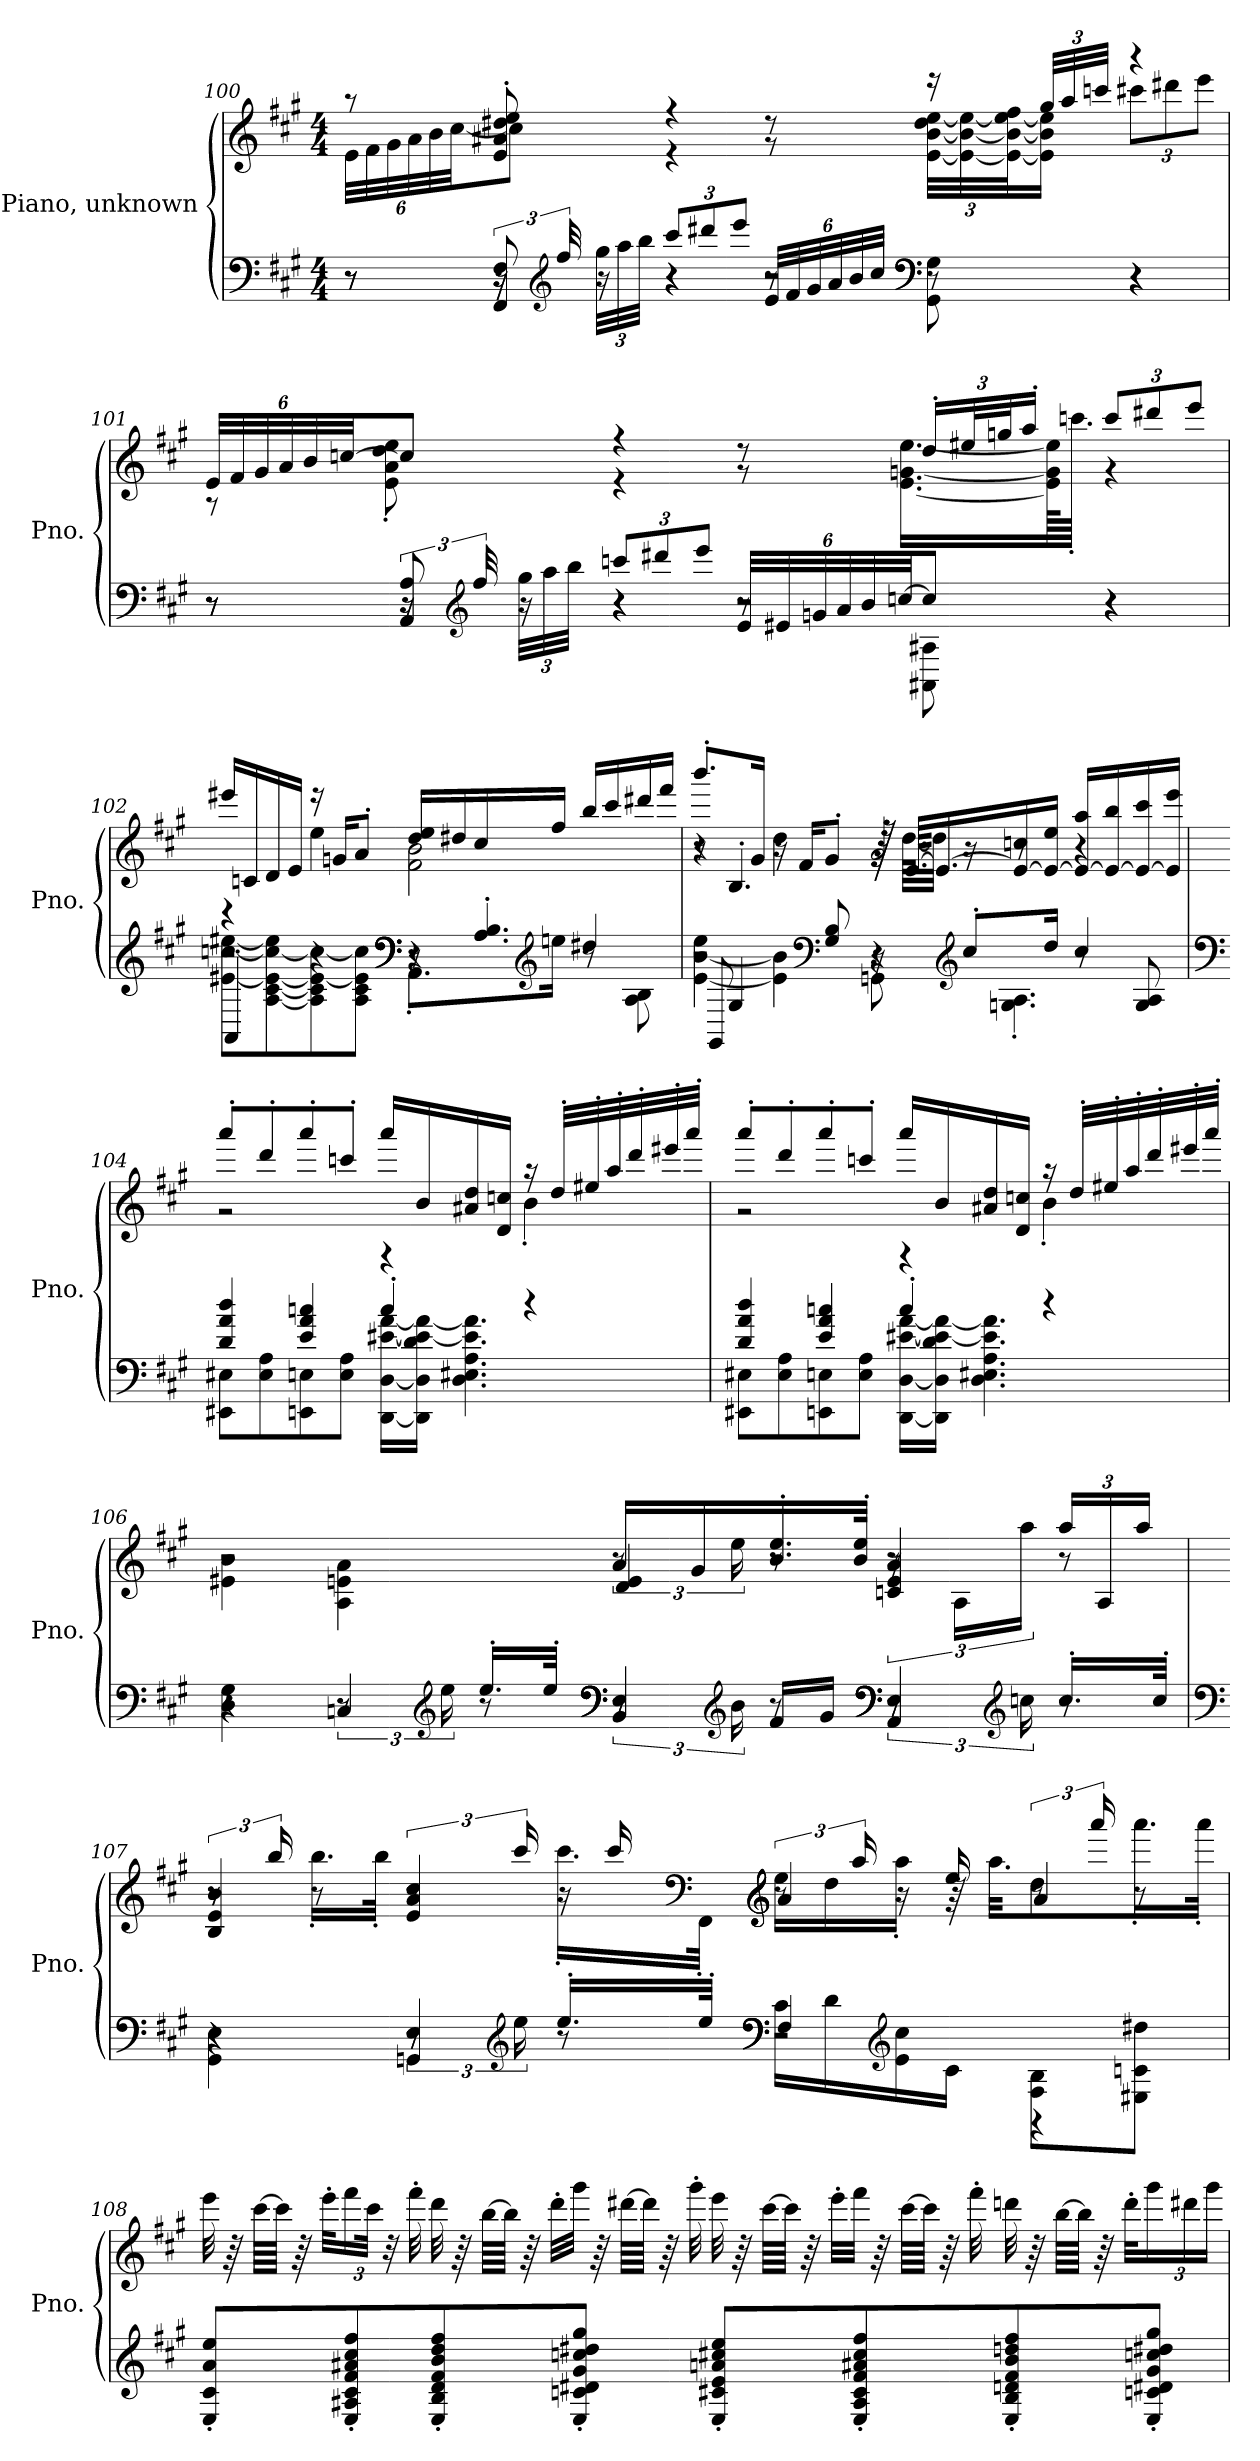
**kern	**kern
*part1	*part1
*staff2	*staff1
*I"Piano, unknown	*
*I'Pno.	*
!!LO:LB:g=z
*clefF4	*clefG2
*k[f#c#g#]	*k[f#c#g#]
*M4/4	*M4/4
=100	=100
*^	*^
*	*^	*	*
*	*	*	*	*Xbrackettup
8r	8r	8r	8r	48e\LLL
.	.	.	.	48f#\
.	.	.	.	48g#\
.	.	.	.	48a\
.	.	.	.	48b\
.	.	.	.	[48cc#\JJ
24r	16r	8FF#/ 8F#/	8e/' 8a#X/' 8dd#X/' 8ee/'	8cc#\J]
*clefG2	*	*	*	*
48ff#/	.	.	.	.
*	*Xbrackettup	*	*	*
16r	48gg#\LLL	.	.	.
.	48aa\	.	.	.
.	48bb\JJJ	.	.	.
12ccc#/L	4r	4r	4r	4r
12ddd#X/	.	.	.	.
12eee/J	.	.	.	.
48e/LLL	8r	2r	8r	8r
48f#/	.	.	.	.
48g#/	.	.	.	.
48a/	.	.	.	.
48b/	.	.	.	.
48cc#/JJJ	.	.	.	.
*clefF4	*	*	*	*
8r	8GG#\ 8G#\	.	16r	[48e\ [48b\ 48dd#\ [48ee\LLL
.	.	.	.	48e\_ 48b\_ 48ee\_
.	.	.	.	48e\_ 48b\_ 48ee\_ 48ff#\J
.	.	.	48gg#/LLL	16e\] 16b\] 16ee\]JJ
.	.	.	48aa/	.
.	.	.	48cccn/JJJ	.
4r	4r	.	4r	12ccc#X\L
.	.	.	.	12ddd#X\
.	.	.	.	12eee\J
!!LO:PB:g=z	!!
=101	=101	=101	=101	=101
8r	8r	8r	48e/LLL	8r
.	.	.	48f#/	.
.	.	.	48g#/	.
.	.	.	48a/	.
.	.	.	48b/	.
.	.	.	[48ccn/JJ	.
*brackettup	*	*	*	*
24r	16r	8AA/ 8A/	8cc/J]	8e\' 8a\' 8dd\' 8ee\'
*clefG2	*	*	*	*
48ff#/	.	.	.	.
*	*Xbrackettup	*	*	*
16r	48gg#\LLL	.	.	.
.	48aa\	.	.	.
.	48bb\JJJ	.	.	.
12cccn/L	4r	4r	4r	4r
12ddd#X/	.	.	.	.
12eee/J	.	.	.	.
48e/LLL	8r	2r	8r	8r
48e#X/	.	.	.	.
48gn/	.	.	.	.
48a/	.	.	.	.
48b/	.	.	.	.
[48ccn/JJ	.	.	.	.
8cc/J]	8AA#X\ 8A#X\	.	24dd'/LL	[16.e\ [16.gn\ [16.ee\LL
.	.	.	48ee#X/L	.
.	.	.	48ggn/J	.
.	.	.	24aa'/JJ	.
.	.	.	.	128e\] 128g\] 128ee\]KLL
.	.	.	.	64.cccn'\JJJJ
4r	4r	.	12ccc/L	4r
.	.	.	12ddd#X/	.
.	.	.	12eee/J	.
!!LO:LB:g=z	!!
=102	=102	=102	=102	=102
2r	[8e#X\ [8ccn\ [8ee#X\L	4AA'/	16eee#X/LL	4r
.	.	.	16cn/	.
.	[8A\ [8c#\ 8e#\_ 8cc\_ 8ee#\]	.	16d/	.
.	.	.	16e/JJ	.
.	8A\] 8c#\] 8e#\_ 8cc\_	4r	16r	4ee\
.	.	.	16gn/KL	.
.	8A\ 8c#\ 8e#\] 8cc\]J	.	8a'/J	.
*clefF4	*	*	*	*
4r	8.AA'\L	8r	16dd/ 16ee/LL	2f#\ 2b\
.	.	.	16dd#X/	.
.	.	4.A/' 4.B/'	16cc#/	.
*clefG2	*	*	*	*
.	16een\Jk	.	16ff#/JJ	.
4dd#X/	8r	.	16bb/LL	.
.	.	.	16ccc#/	.
.	8A\ 8B\	.	16ddd#X/	.
.	.	.	16fff#/JJ	.
!!LO:LB:g=z
=103	=103	=103	=103	=103
*	*	*	*	*^
2r	[4e\ [4b\ 4ee\	8GG#/	8.bbb'/L	4r	8r
.	.	4G#/	.	.	4.B'/
.	.	.	16g#/Jk	.	.
.	4e\] 4b\]	.	16r	4dd\	.
.	.	.	16f#/KL	.	.
*clefF4	*	*	*	*	*
.	.	8G#/ 8B/	8g#'/J	.	.
4r	8GGn\	16r	128r	128r	2a/
.	.	.	[64.e/KKLL	[64.dd\KLLL	.
.	.	.	16.e/_	32dd\JJJ]	.
*clefG2	*	*	*	*	*
.	.	8cc#'/L	.	16r	.
.	4.Gn\' 4.A\'	.	16e/_ 16ccn/	8r	.
.	.	16dd/Jk	16e/_ 16ee/JJ	.	.
4cc#/	.	8r	16e/_ 16aa/LL	4r	.
.	.	.	16e/_ 16bb/	.	.
.	.	8G/ 8A/	16e/_ 16ccc#/	.	.
.	.	.	16e/] 16eee/JJ	.	.
*v	*v	*v	*	*	*
*	*v	*v	*v
!!LO:LB:g=z
=104	=104
*clefF4	*
*^	*^
4d/ 4a/ 4dd/	8EE#X\ 8E#X\L	8aaa'/L	2r
.	8E#\ 8A\	8ddd'/	.
4e/ 4a/ 4ccn/	8EEn\ 8En\	8aaa'/	.
.	8E\ 8A\J	8cccn'/J	.
4cc'/	[16DD\ [16D\ [16e#X\ [16a\LL	16aaa/LL	4r
.	16DD\] 16D\] 16d\ 16e#\_ 16a\_JJ	16b/	.
.	4.D\ 4.E#X\ 4.A\ 4.e#\] 4.a\]	16a#X/ 16dd/	.
.	.	16d/ 16ccn/JJ	.
4r	.	16r	4b'\
.	.	32dd'/LLL	.
.	.	32ee#X'/	.
.	.	32aa'/	.
.	.	32ddd'/	.
.	.	32eee#X'/	.
.	.	32aaa'/JJJ	.
!!LO:LB:g=z	!!
=105	=105	=105	=105
4d/ 4a/ 4dd/	8EE#X\ 8E#X\L	8aaa'/L	2r
.	8E#\ 8A\	8ddd'/	.
4e/ 4a/ 4ccn/	8EEn\ 8En\	8aaa'/	.
.	8E\ 8A\J	8cccn'/J	.
4cc'/	[16DD\ [16D\ [16e#X\ [16a\LL	16aaa/LL	4r
.	16DD\] 16D\] 16d\ 16e#\_ 16a\_JJ	16b/	.
.	4.D\ 4.E#X\ 4.A\ 4.e#\] 4.a\]	16a#X/ 16dd/	.
.	.	16d/ 16ccn/JJ	.
4r	.	16r	4b'\
.	.	32dd'/LLL	.
.	.	32ee#X'/	.
.	.	32aa'/	.
.	.	32ddd'/	.
.	.	32eee#X'/	.
.	.	32aaa'/JJJ	.
!!LO:LB:g=z
=106	=106	=106	=106
*	*^	*	*^
4r	4D\ 4G#\	4r	2r	4e#X\ 4b\	2r
*	*brackettup	*	*	*	*
8r	12r	4Cn/	.	4A\ 4en\ 4a\	.
*clefG2	*	*	*	*	*
.	24ee\	.	.	.	.
16.ee'/LL	8r	.	.	.	.
32ee'/JJk	.	.	.	.	.
*clefF4	*	*	*	*	*
*	*	*	*	*brackettup	*
8r	12r	4BB/ 4E/	16a/LL	12r	4d/ 4e/
.	.	.	16g#/	.	.
*clefG2	*	*	*	*	*
.	24b\	.	.	24ee\	.
16f#/LL	8r	.	16.b/' 16.ee/'	8r	.
16g#/JJ	.	.	.	.	.
.	.	.	32b/' 32ee/'JJk	.	.
*clefF4	*	*	*	*	*
8r	12r	4AA/ 4E/	8r	24r	4cn/ 4e/ 4a/
.	.	.	.	24A\LL	.
*clefG2	*	*	*	*	*
.	24ccn\	.	.	24aa\JJ	.
*	*	*	*Xbrackettup	*	*
16.cc'/LL	8r	.	24aa/LL	8r	.
.	.	.	24A/	.	.
.	.	.	24aa/JJ	.	.
32cc'/JJk	.	.	.	.	.
!!LO:PB:g=z	!!	!!
=107	=107	=107	=107	=107	=107
*clefF4	*	*	*	*	*
*	*	*	*brackettup	*	*
4r	4GG#\ 4E\	4r	12r	8r	4B/ 4e/ 4b/
.	.	.	24bb/	.	.
.	.	.	8r	16.bb'\LL	.
.	.	.	.	32bb'\JJk	.
8r	12r	4GGn/ 4E/	12r	8r	4e/ 4a/ 4cc#/
*clefG2	*	*	*	*	*
.	24ee\	.	24ccc#/	.	.
16.ee'/LL	8r	.	16r	16.ccc#'\LL	.
.	.	.	16ccc#/	.	.
*	*	*	*clefF4	*	*
32ee'/JJk	.	.	.	32FF#'\JJk	.
*clefF4	*	*	*clefG2	*	*
2r	16c#\LL	4F#/	12r	16ee\LL	4a/
.	16d\	.	.	16dd\	.
.	.	.	24aa/	.	.
*clefG2	*	*	*	*	*
.	16e\ 16cc#\	.	16r	16aa'\JJ	.
.	16c#\JJ	.	16ee/	64r	.
.	.	.	.	32.aa\KKL	.
.	8F#\ 8B\L	4r	12r	8dd\	4a/
.	.	.	24aaa/	.	.
.	8E#X\ 8cn\ 8dd#X\J	.	8r	16.aaa'\L	.
.	.	.	.	32aaa'\JJk	.
*v	*v	*v	*	*	*
*	*v	*v	*v
!!LO:LB:g=z
=108	=108
8E/' 8c#/' 8a/' 8ee/'L	32eee\
.	64r
.	[64ccc#\LLLL
.	64ccc#\JJJJ]
.	64r
.	32eee'\KLL
*	*Xbrackettup
8E/' 8A#X/' 8c#/' 8f#/' 8a#X/' 8cc#/' 8ff#/'	24fff#\
.	48ccc#\JJk
.	32r
.	32fff#'\
8E/' 8B/' 8d/' 8f#/' 8b/' 8dd/' 8ff#/'	32ddd\
.	64r
.	[64bb\LLLL
.	64bb\JJJJ]
.	64r
.	32ddd'\LLL
8E/' 8cn/' 8d#X/' 8g#/' 8ccn/' 8dd#X/' 8gg#/'J	32ggg#\JJJ
.	64r
.	[64ddd#X\LLLL
.	64ddd#\JJJJ]
.	64r
.	32ggg#'\
8E/' 8c#X/' 8e/' 8an/' 8cc#X/' 8ee/'L	32eee\
.	64r
.	[64ccc#\LLLL
.	64ccc#\JJJJ]
.	64r
.	32eee'\LLL
8E/' 8A#/' 8c#/' 8f#/' 8a#X/' 8cc#/' 8ff#/'	32fff#\JJJ
.	64r
.	[64ccc#\LLLL
.	64ccc#\JJJJ]
.	64r
.	32fff#'\
8E/' 8B/' 8dn/' 8f#/' 8b/' 8ddn/' 8ff#/'	32dddn\
.	64r
.	[64bb\LLLL
.	64bb\JJJJ]
.	64r
.	32ddd'\KLL
8E/' 8cn/' 8d#X/' 8g#/' 8ccn/' 8dd#X/' 8gg#/'J	24ggg#\
.	24ddd#X\
.	24ggg#\JJ
=	=
*-	*-
